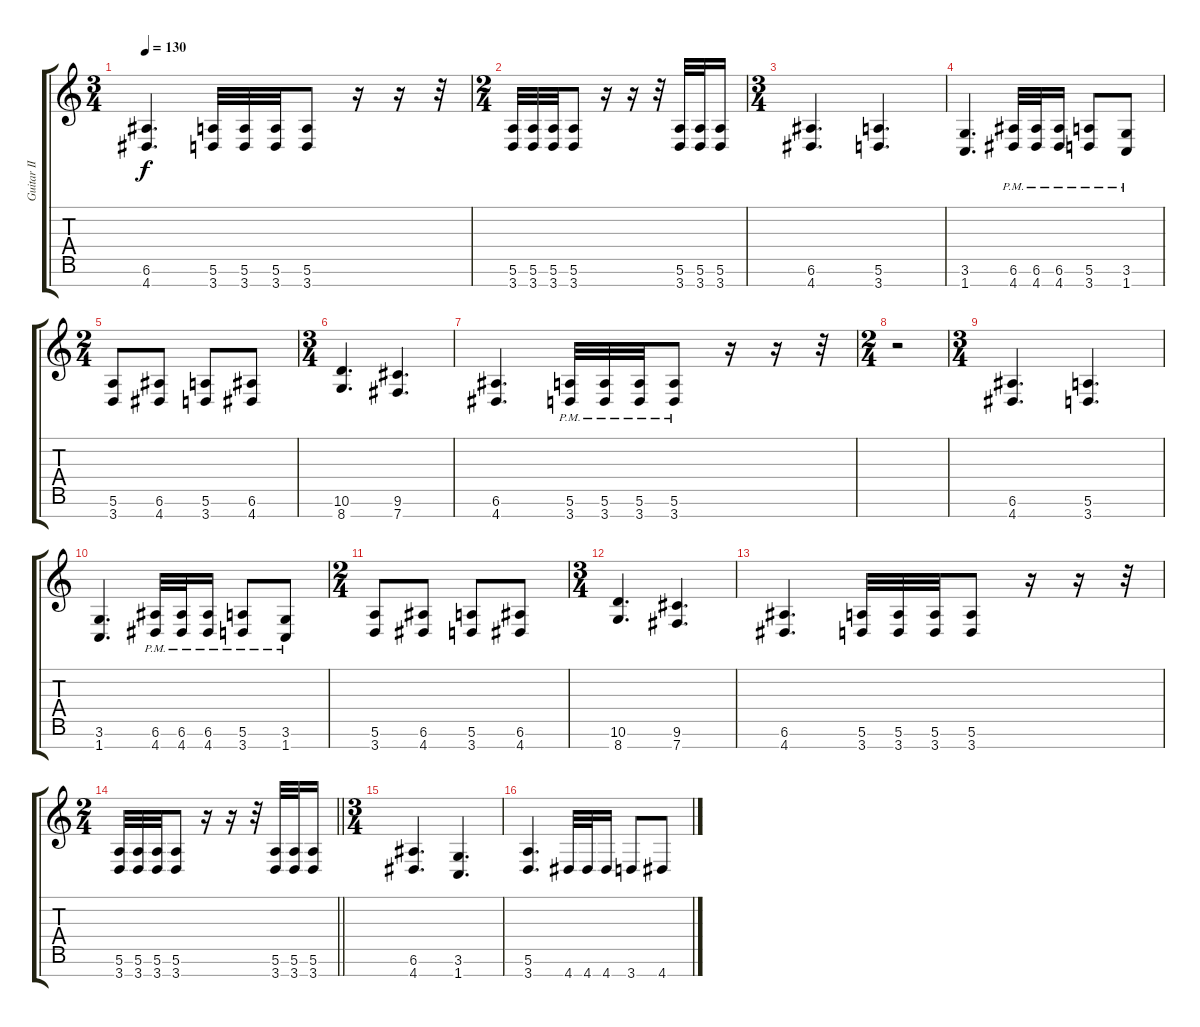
\track ("Guitar II" "Guitar II") {instrument overdrivenguitar}
\staff {score tabs}
\tuning (E4 B3 G3 D3 A2 E2 B1) {hide}
\ts (3 4)
\tempo 130
\clef g2
\ks c
(6.6 4.7).4{d dy f} (5.6 3.7).32 (5.6 3.7).32 (5.6 3.7).32 (5.6 3.7).8 r.16 r.16 r.32 |
\ts (2 4)
(5.6 3.7).32 (5.6 3.7).32 (5.6 3.7).32 (5.6 3.7).8 r.16 r.16 r.32 (5.6 3.7).32 (5.6 3.7).32 (5.6 3.7).16 |
\ts (3 4)
(6.6 4.7).4{d} (5.6 3.7).4{d} |
(3.6 1.7).4{d} (6.6{pm} 4.7{pm}).32 (6.6{pm} 4.7{pm}).32 (6.6{pm} 4.7{pm}).16 (5.6{pm} 3.7{pm}).8 (3.6{pm} 1.7{pm}).8 |
\ts (2 4)
(5.6 3.7).8 (6.6 4.7).8 (5.6 3.7).8 (6.6 4.7).8 |
\ts (3 4)
(10.6 8.7).4{d} (9.6 7.7).4{d} |
(6.6 4.7).4{d} (5.6{pm} 3.7{pm}).32 (5.6{pm} 3.7{pm}).32 (5.6{pm} 3.7{pm}).32 (5.6{pm} 3.7{pm}).8 r.16 r.16 r.32 |
\ts (2 4)
r.2 |
\ts (3 4)
(6.6 4.7).4{d} (5.6 3.7).4{d} |
(3.6 1.7).4{d} (6.6{pm} 4.7{pm}).32 (6.6{pm} 4.7{pm}).32 (6.6{pm} 4.7{pm}).16 (5.6{pm} 3.7{pm}).8 (3.6{pm} 1.7{pm}).8 |
\ts (2 4)
(5.6 3.7).8 (6.6 4.7).8 (5.6 3.7).8 (6.6 4.7).8 |
\ts (3 4)
(10.6 8.7).4{d} (9.6 7.7).4{d} |
(6.6 4.7).4{d} (5.6 3.7).32 (5.6 3.7).32 (5.6 3.7).32 (5.6 3.7).8 r.16 r.16 r.32 |
\ts (2 4)
\barLineRight lightlight
(5.6 3.7).32 (5.6 3.7).32 (5.6 3.7).32 (5.6 3.7).8 r.16 r.16 r.32 (5.6 3.7).32 (5.6 3.7).32 (5.6 3.7).16 |
\ts (3 4)
\section ("" "")
(6.6 4.7).4{d} (3.6 1.7).4{d} |
(5.6 3.7).4{d} 4.7.32 4.7.32 4.7.16 3.7.8 4.7.8
